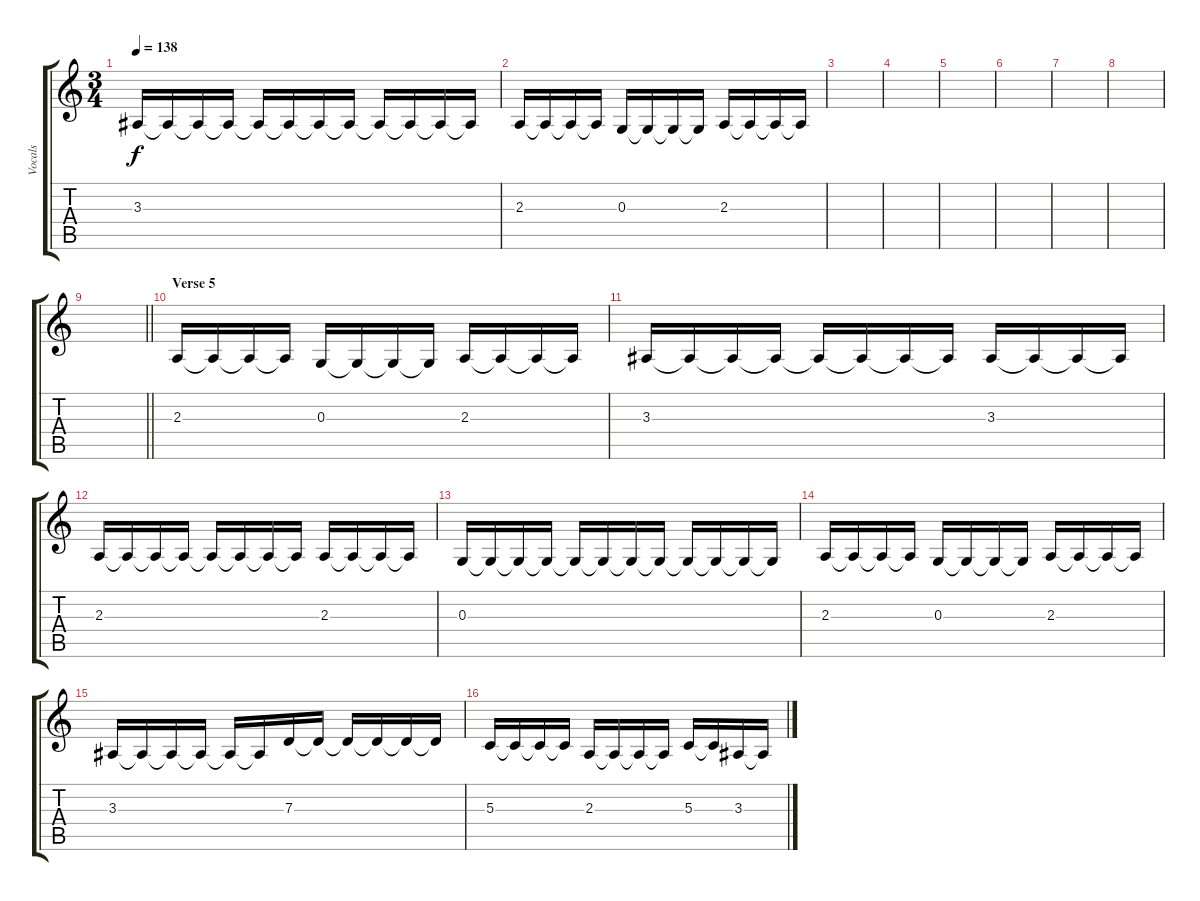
\track ("Vocals" "Vocals") {instrument trumpet}
\staff {score tabs}
\tuning (E4 B3 G3 D3 A2 E2) {hide}
\ts (3 4)
\tempo 138
\clef g2
\ks c
3.3.16{dy f} 3.3{t}.16 3.3{t}.16 3.3{t}.16 3.3{t}.16 3.3{t}.16 3.3{t}.16 3.3{t}.16 3.3{t}.16 3.3{t}.16 3.3{t}.16 3.3{t}.16 |
2.3.16 2.3{t}.16 2.3{t}.16 2.3{t}.16 0.3.16 0.3{t}.16 0.3{t}.16 0.3{t}.16 2.3.16 2.3{t}.16 2.3{t}.16 2.3{t}.16 |
|
|
|
|
|
|
\barLineRight lightlight
|
\section ("" "Verse 5")
2.3.16 2.3{t}.16 2.3{t}.16 2.3{t}.16 0.3.16 0.3{t}.16 0.3{t}.16 0.3{t}.16 2.3.16 2.3{t}.16 2.3{t}.16 2.3{t}.16 |
3.3.16 3.3{t}.16 3.3{t}.16 3.3{t}.16 3.3{t}.16 3.3{t}.16 3.3{t}.16 3.3{t}.16 3.3.16 3.3{t}.16 3.3{t}.16 3.3{t}.16 |
2.3.16 2.3{t}.16 2.3{t}.16 2.3{t}.16 2.3{t}.16 2.3{t}.16 2.3{t}.16 2.3{t}.16 2.3.16 2.3{t}.16 2.3{t}.16 2.3{t}.16 |
0.3.16 0.3{t}.16 0.3{t}.16 0.3{t}.16 0.3{t}.16 0.3{t}.16 0.3{t}.16 0.3{t}.16 0.3{t}.16 0.3{t}.16 0.3{t}.16 0.3{t}.16 |
2.3.16 2.3{t}.16 2.3{t}.16 2.3{t}.16 0.3.16 0.3{t}.16 0.3{t}.16 0.3{t}.16 2.3.16 2.3{t}.16 2.3{t}.16 2.3{t}.16 |
3.3.16 3.3{t}.16 3.3{t}.16 3.3{t}.16 3.3{t}.16 3.3{t}.16 7.3.16 7.3{t}.16 7.3{t}.16 7.3{t}.16 7.3{t}.16 7.3{t}.16 |
5.3.16 5.3{t}.16 5.3{t}.16 5.3{t}.16 2.3.16 2.3{t}.16 2.3{t}.16 2.3{t}.16 5.3.16 5.3{t}.16 3.3.16 3.3{t}.16
